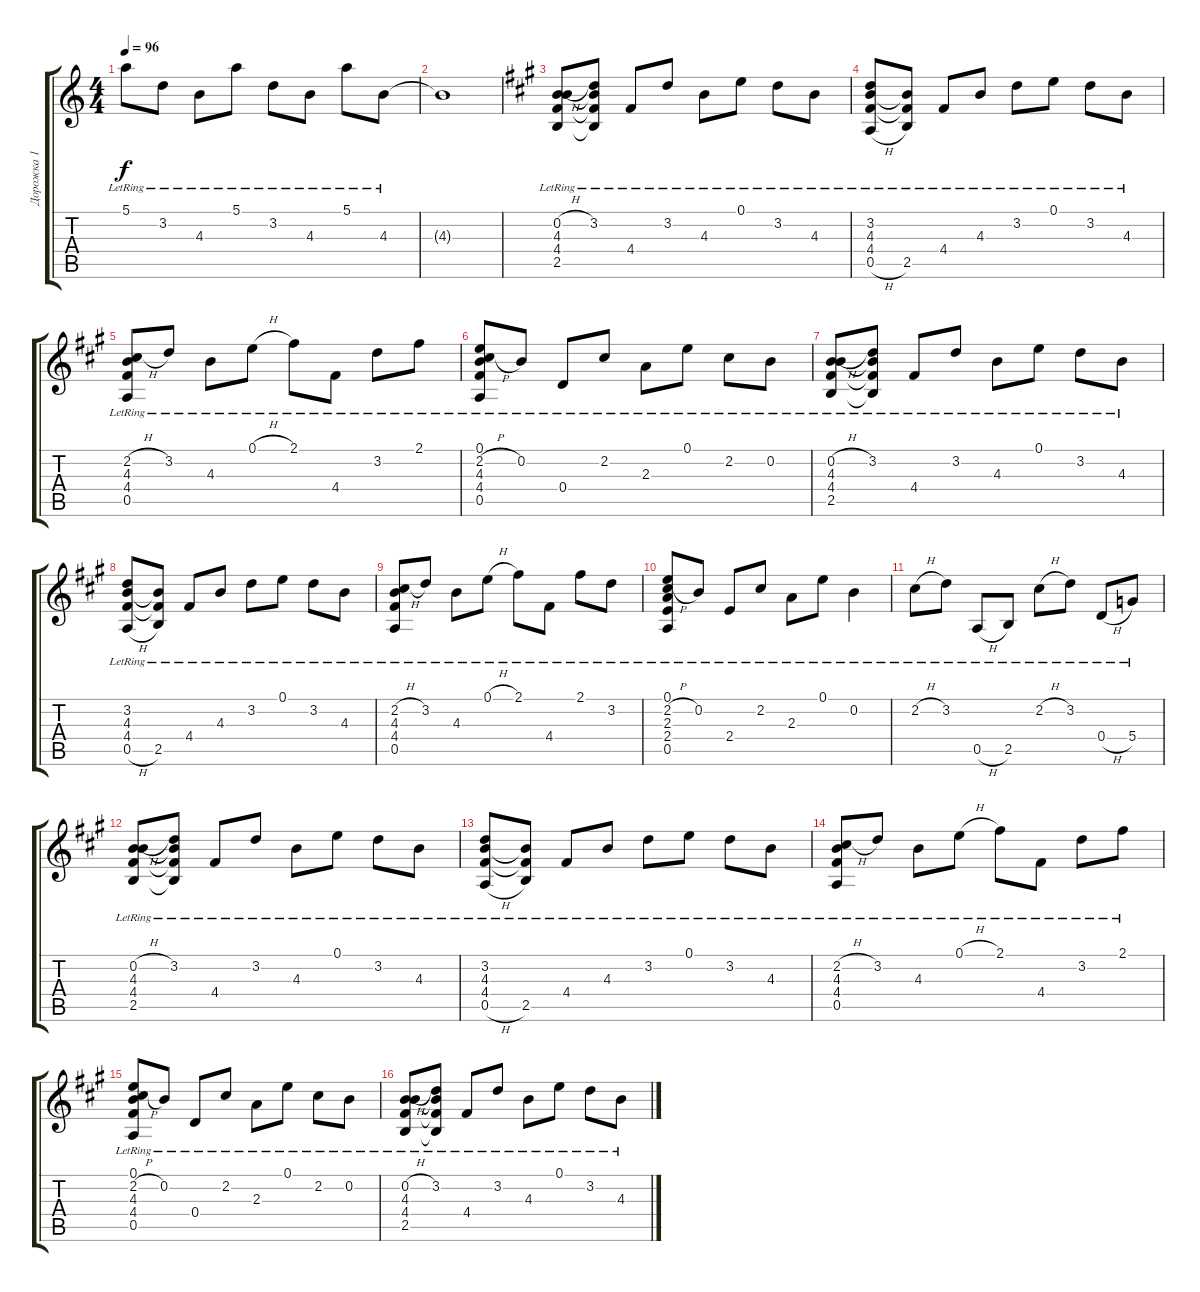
\track ("Дорожка 1" "Дорожка 1") {solo instrument acousticguitarsteel}
\staff {score tabs}
\tuning (E4 B3 G3 D3 A2 E2) {hide}
\ts (4 4)
\tempo 96
\clef g2
\ks c
5.1{lr}.8{dy f} 3.2{lr}.8 4.3{lr}.8 5.1{lr}.8 3.2{lr}.8 4.3{lr}.8 5.1{lr}.8 4.3{lr}.8 |
4.3{t}.1 |
\ks f#minor
(0.2{h lr} 4.3{lr} 4.4{lr} 2.5{lr}).8 (3.2{lr} 4.3{t} 4.4{t} 2.5{t}).8 4.4{lr}.8 3.2{lr}.8 4.3{lr}.8 0.1{lr}.8 3.2{lr}.8 4.3{lr}.8 |
(3.2{lr} 4.3{lr} 4.4{lr} 0.5{h lr}).8 (4.3{t} 4.4{t} 2.5{lr}).8 4.4{lr}.8 4.3{lr}.8 3.2{lr}.8 0.1{lr}.8 3.2{lr}.8 4.3{lr}.8 |
(2.2{h lr} 4.3{lr} 4.4{lr} 0.5{lr}).8 3.2{lr}.8 4.3{lr}.8 0.1{h lr}.8 2.1{lr}.8 4.4{lr}.8 3.2{lr}.8 2.1{lr}.8 |
(0.1{lr} 2.2{h lr} 4.3{lr} 4.4{lr} 0.5{lr}).8 0.2{lr}.8 0.4{lr}.8 2.2{lr}.8 2.3{lr}.8 0.1{lr}.8 2.2{lr}.8 0.2{lr}.8 |
(0.2{h lr} 4.3{lr} 4.4{lr} 2.5{lr}).8 (3.2{lr} 4.3{t} 4.4{t} 2.5{t}).8 4.4{lr}.8 3.2{lr}.8 4.3{lr}.8 0.1{lr}.8 3.2{lr}.8 4.3{lr}.8 |
(3.2{lr} 4.3{lr} 4.4{lr} 0.5{h lr}).8 (4.3{t} 4.4{t} 2.5{lr}).8 4.4{lr}.8 4.3{lr}.8 3.2{lr}.8 0.1{lr}.8 3.2{lr}.8 4.3{lr}.8 |
(2.2{h lr} 4.3{lr} 4.4{lr} 0.5{lr}).8 3.2{lr}.8 4.3{lr}.8 0.1{h lr}.8 2.1{lr}.8 4.4{lr}.8 2.1{lr}.8 3.2{lr}.8 |
(0.1{lr} 2.2{h lr} 2.3{lr} 2.4{lr} 0.5{lr}).8 0.2{lr}.8 2.4{lr}.8 2.2{lr}.8 2.3{lr}.8 0.1{lr}.8 0.2{lr}.4 |
2.2{h lr}.8 3.2{lr}.8 0.5{h lr}.8 2.5{lr}.8 2.2{h lr}.8 3.2{lr}.8 0.4{h lr}.8 5.4{lr}.8 |
(0.2{h lr} 4.3{lr} 4.4{lr} 2.5{lr}).8 (3.2{lr} 4.3{t} 4.4{t} 2.5{t}).8 4.4{lr}.8 3.2{lr}.8 4.3{lr}.8 0.1{lr}.8 3.2{lr}.8 4.3{lr}.8 |
(3.2{lr} 4.3{lr} 4.4{lr} 0.5{h lr}).8 (4.3{t} 4.4{t} 2.5{lr}).8 4.4{lr}.8 4.3{lr}.8 3.2{lr}.8 0.1{lr}.8 3.2{lr}.8 4.3{lr}.8 |
(2.2{h lr} 4.3{lr} 4.4{lr} 0.5{lr}).8 3.2{lr}.8 4.3{lr}.8 0.1{h lr}.8 2.1{lr}.8 4.4{lr}.8 3.2{lr}.8 2.1{lr}.8 |
(0.1{lr} 2.2{h lr} 4.3{lr} 4.4{lr} 0.5{lr}).8 0.2{lr}.8 0.4{lr}.8 2.2{lr}.8 2.3{lr}.8 0.1{lr}.8 2.2{lr}.8 0.2{lr}.8 |
(0.2{h lr} 4.3{lr} 4.4{lr} 2.5{lr}).8 (3.2{lr} 4.3{t} 4.4{t} 2.5{t}).8 4.4{lr}.8 3.2{lr}.8 4.3{lr}.8 0.1{lr}.8 3.2{lr}.8 4.3{lr}.8
